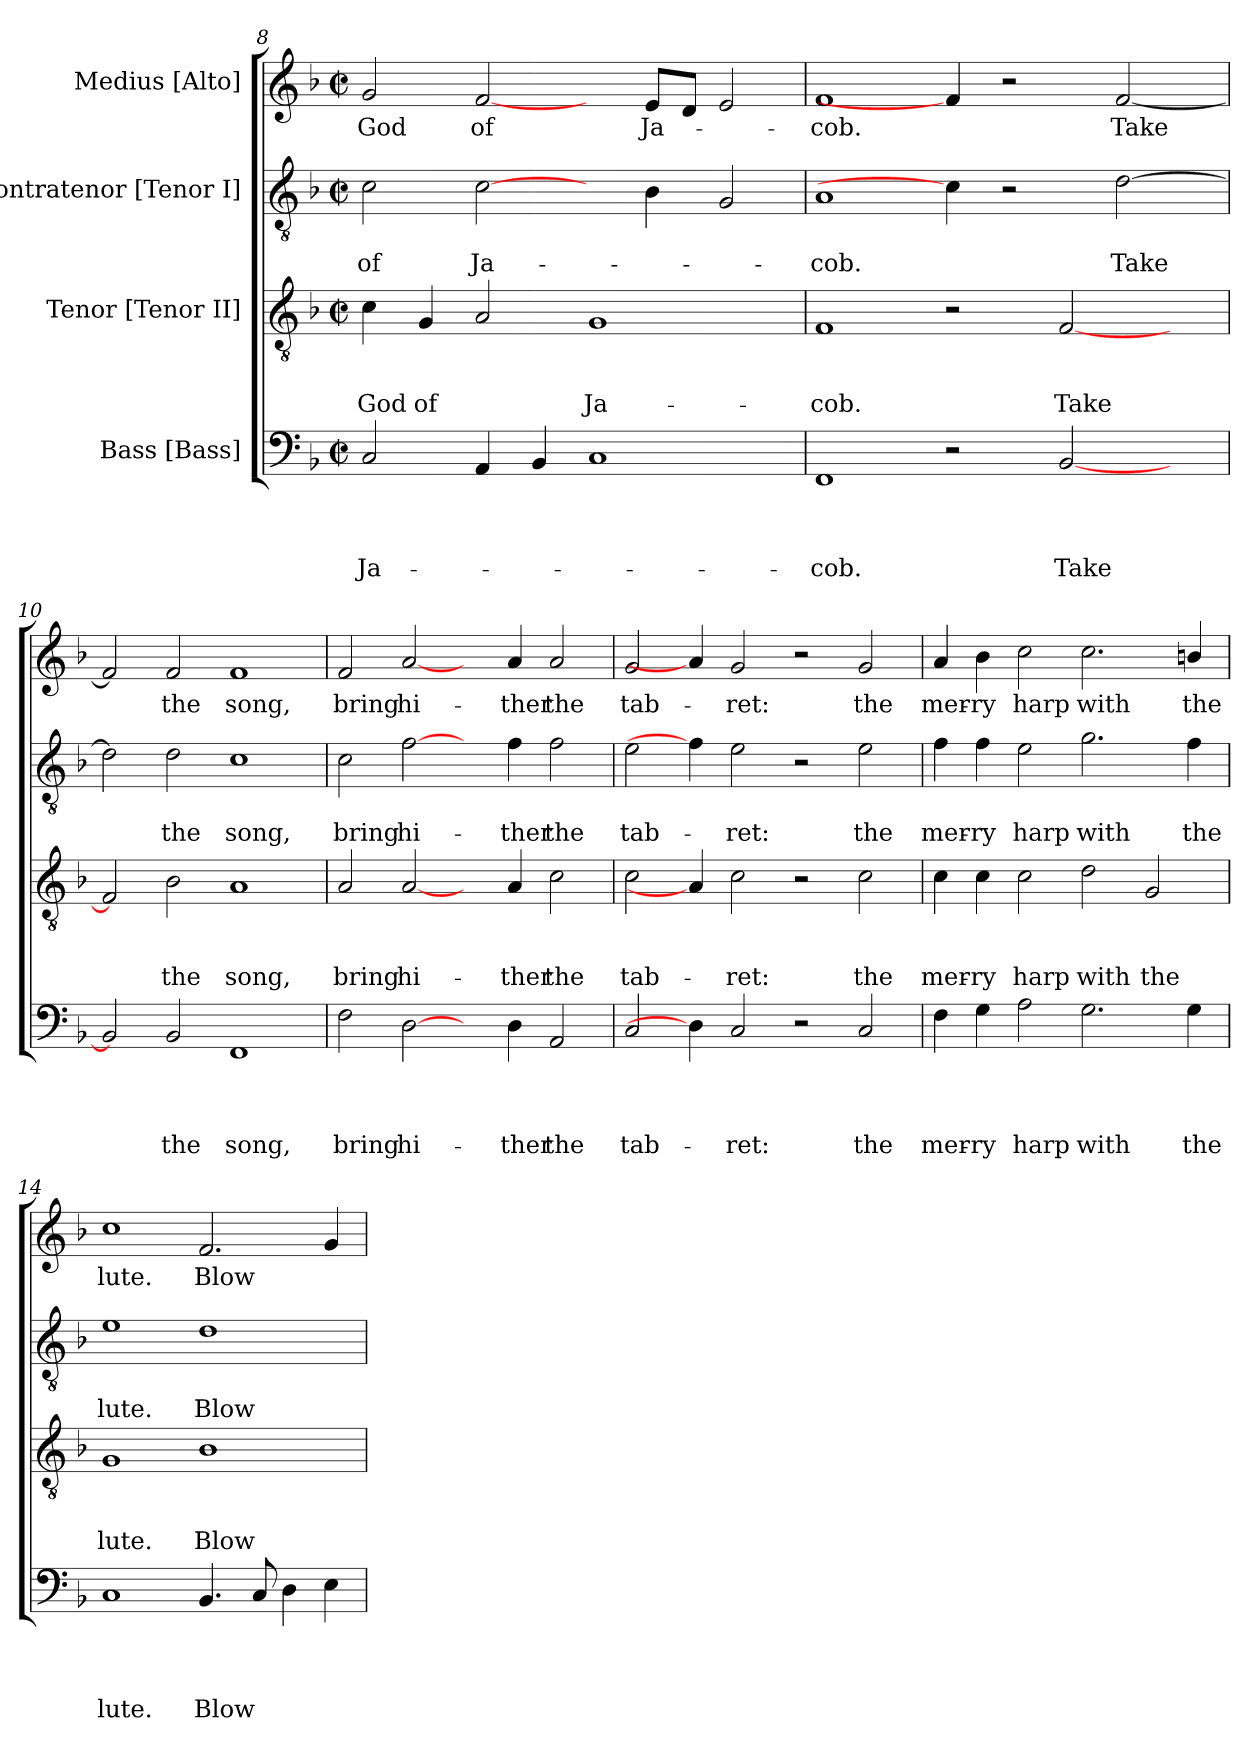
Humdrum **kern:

**kern	**text	**text	**text	**text	**kern	**text	**text	**text	**kern	**text	**text	**kern	**text
*part4	*part4	*part4	*part4	*part4	*part3	*part3	*part3	*part3	*part2	*part2	*part2	*part1	*part1
*staff4	*staff4	*staff4	*staff4	*staff4	*staff3	*staff3	*staff3	*staff3	*staff2	*staff2	*staff2	*staff1	*staff1
*I"Bass [Bass]	*	*	*	*	*I"Tenor [Tenor II]	*	*	*	*I"Contratenor [Tenor I]	*	*	*I"Medius [Alto]	*
*clefF4	*	*	*	*	*clefGv2	*	*	*	*clefGv2	*	*	*clefG2	*
*k[b-]	*	*	*	*	*k[b-]	*	*	*	*k[b-]	*	*	*k[b-]	*
*F:	*	*	*	*	*F:	*	*	*	*F:	*	*	*F:	*
*M2/2	*	*	*	*	*M2/2	*	*	*	*M2/2	*	*	*M2/2	*
*met(c|)	*	*	*	*	*met(c|)	*	*	*	*met(c|)	*	*	*met(c|)	*
=8	=8	=8	=8	=8	=8	=8	=8	=8	=8	=8	=8	=8	=8
!	!	!	!	!LO:LY:b	!	!	!	!LO:LY:b	!	!	!LO:LY:b	!	!LO:LY:b
2C/	.	.	.	Ja-	4c\	.	.	God	2c\	.	of	2g/	God
!	!	!	!	!	!	!	!	!LO:LY:b	!	!	!	!	!
.	.	.	.	.	4G/	.	.	of	.	.	.	.	.
!	!	!	!	!	!	!	!	!	!	!	!LO:LY:b	!	!LO:LY:b
4AA/	.	.	.	.	2A/	.	.	.	[2c\	.	Ja-	[2f/	of
4BB-/	.	.	.	.	.	.	.	.	.	.	.	.	.
!	!	!	!	!	!	!	!	!LO:LY:b	!	!	!	!	!
1C	.	.	.	.	1G	.	.	Ja-	4ryy	.	.	4ryy	.
!	!	!	!	!	!	!	!	!	!	!	!	!	!LO:LY:b
.	.	.	.	.	.	.	.	.	4B-\	.	.	8e/L	Ja-
.	.	.	.	.	.	.	.	.	.	.	.	8d/J	.
.	.	.	.	.	.	.	.	.	2G/	.	.	2e/	.
=9	=9	=9	=9	=9	=9	=9	=9	=9	=9	=9	=9	=9	=9
!	!	!	!	!LO:LY:b	!	!	!	!LO:LY:b	!	!	!LO:LY:b	!	!LO:LY:b
1FF	.	.	.	-cob.	1F	.	.	-cob.	1A	.	-cob.	1f	-cob.
2r	.	.	.	.	2r	.	.	.	4c\]	.	.	4f/]	.
.	.	.	.	.	.	.	.	.	2r	.	.	2r	.
!	!	!	!	!LO:LY:b	!	!	!	!LO:LY:b	!	!	!	!	!
[<2BB-/	.	.	.	Take	[<2F/	.	.	Take	.	.	.	.	.
!	!	!	!	!	!	!	!	!	!	!	!LO:LY:b	!	!LO:LY:b
.	.	.	.	.	.	.	.	.	[>2d\	.	Take	[<2f/	Take
4ryy	.	.	.	.	4ryy	.	.	.	.	.	.	.	.
=10	=10	=10	=10	=10	=10	=10	=10	=10	=10	=10	=10	=10	=10
2BB-/]	.	.	.	.	2F/]	.	.	.	2d\]	.	.	2f/]	.
!	!	!	!	!LO:LY:b	!	!	!	!LO:LY:b	!	!	!LO:LY:b	!	!LO:LY:b
2BB-/	.	.	.	the	2B-\	.	.	the	2d\	.	the	2f/	the
!	!	!	!	!LO:LY:b	!	!	!	!LO:LY:b	!	!	!LO:LY:b	!	!LO:LY:b
1FF	.	.	.	song,	1A	.	.	song,	1c	.	song,	1f	song,
!!LO:PB:g=z
=11	=11	=11	=11	=11	=11	=11	=11	=11	=11	=11	=11	=11	=11
!	!	!	!	!LO:LY:b	!	!	!	!LO:LY:b	!	!	!LO:LY:b	!	!LO:LY:b
2F\	.	.	.	bring	2A/	.	.	bring	2c\	.	bring	2f/	bring
!	!	!	!	!LO:LY:b	!	!	!	!LO:LY:b	!	!	!LO:LY:b	!	!LO:LY:b
[2D\	.	.	.	hi-	[2A/	.	.	hi-	[2f\	.	hi-	[2a/	hi-
4ryy	.	.	.	.	4ryy	.	.	.	4ryy	.	.	4ryy	.
!	!	!	!	!LO:LY:b	!	!	!	!LO:LY:b	!	!	!LO:LY:b	!	!LO:LY:b
4D\	.	.	.	-ther	4A/	.	.	-ther	4f\	.	-ther	4a/	-ther
!	!	!	!	!LO:LY:b	!	!	!	!LO:LY:b	!	!	!LO:LY:b	!	!LO:LY:b
2AA/	.	.	.	the	2c\	.	.	the	2f\	.	the	2a/	the
=12	=12	=12	=12	=12	=12	=12	=12	=12	=12	=12	=12	=12	=12
!	!	!	!	!LO:LY:b	!	!	!	!LO:LY:b	!	!	!LO:LY:b	!	!LO:LY:b
2C/	.	.	.	tab-	2c\	.	.	tab-	2e\	.	tab-	2g/	tab-
4D\]	.	.	.	.	4A/]	.	.	.	4f\]	.	.	4a/]	.
!	!	!	!	!LO:LY:b	!	!	!	!LO:LY:b	!	!	!LO:LY:b	!	!LO:LY:b
2C/	.	.	.	-ret:	2c\	.	.	-ret:	2e\	.	-ret:	2g/	-ret:
2r	.	.	.	.	2r	.	.	.	2r	.	.	2r	.
!	!	!	!	!LO:LY:b	!	!	!	!LO:LY:b	!	!	!LO:LY:b	!	!LO:LY:b
2C/	.	.	.	the	2c\	.	.	the	2e\	.	the	2g/	the
=13	=13	=13	=13	=13	=13	=13	=13	=13	=13	=13	=13	=13	=13
!	!	!	!	!LO:LY:b	!	!	!	!LO:LY:b	!	!	!LO:LY:b	!	!LO:LY:b
4F\	.	.	.	mer-	4c\	.	.	mer-	4f\	.	mer-	4a/	mer-
!	!	!	!	!LO:LY:b	!	!	!	!LO:LY:b	!	!	!LO:LY:b	!	!LO:LY:b
4G\	.	.	.	-ry	4c\	.	.	-ry	4f\	.	-ry	4b-\	-ry
!	!	!	!	!LO:LY:b	!	!	!	!LO:LY:b	!	!	!LO:LY:b	!	!LO:LY:b
2A\	.	.	.	harp	2c\	.	.	harp	2e\	.	harp	2cc\	harp
!	!	!	!	!LO:LY:b	!	!	!	!LO:LY:b	!	!	!LO:LY:b	!	!LO:LY:b
2.G\	.	.	.	with	2d\	.	.	with	2.g\	.	with	2.cc\	with
!	!	!	!	!	!	!	!	!LO:LY:b	!	!	!	!	!
.	.	.	.	.	2G/	.	.	the	.	.	.	.	.
!	!	!	!	!LO:LY:b	!	!	!	!	!	!	!LO:LY:b	!	!LO:LY:b
4G\	.	.	.	the	.	.	.	.	4f\	.	the	4bn/	the
=14	=14	=14	=14	=14	=14	=14	=14	=14	=14	=14	=14	=14	=14
!	!	!	!	!LO:LY:b	!	!	!	!LO:LY:b	!	!	!LO:LY:b	!	!LO:LY:b
1C	.	.	.	lute.	1G	.	.	lute.	1e	.	lute.	1cc	lute.
!	!	!	!	!LO:LY:b	!	!	!	!LO:LY:b	!	!	!LO:LY:b	!	!LO:LY:b
4.BB-/	.	.	.	Blow	1B-	.	.	Blow	1d	.	Blow	2.f/	Blow
8C/	.	.	.	.	.	.	.	.	.	.	.	.	.
4D\	.	.	.	.	.	.	.	.	.	.	.	.	.
4E\	.	.	.	.	.	.	.	.	.	.	.	4g/	.
=	=	=	=	=	=	=	=	=	=	=	=	=	=
*-	*-	*-	*-	*-	*-	*-	*-	*-	*-	*-	*-	*-	*-
